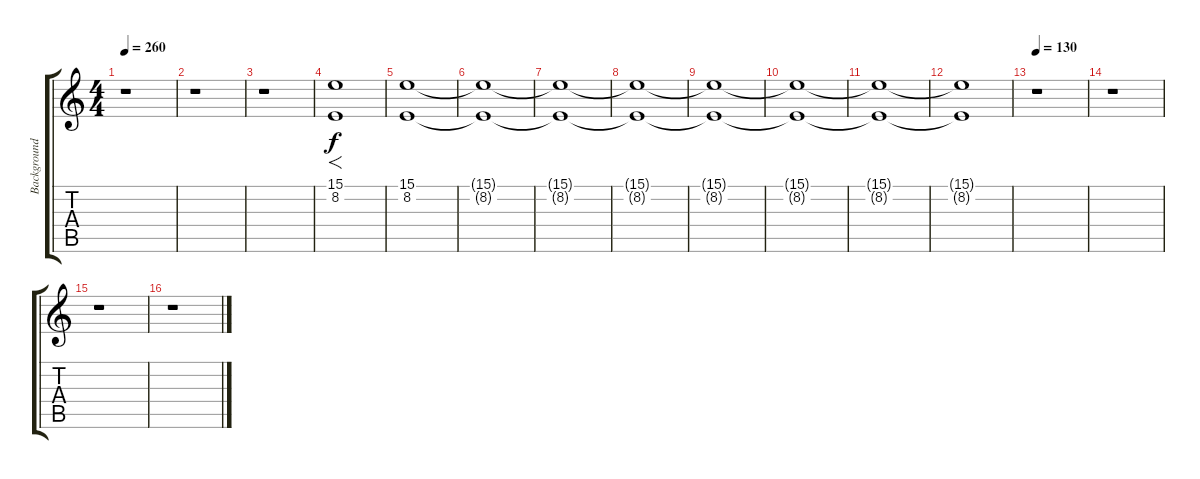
\track ("Background Vox" "Background") {instrument pad4choir}
\staff {score tabs}
\tuning (Db4 Ab3 E3 B2 Gb2 Db2) {hide}
\ts (4 4)
\tempo 260
\clef g2
\ks c
r.1{dy f} |
r.1 |
r.1 |
(15.1 8.2).1{f} |
(15.1 8.2).1 |
(15.1{t} 8.2{t}).1 |
(15.1{t} 8.2{t}).1 |
(15.1{t} 8.2{t}).1 |
(15.1{t} 8.2{t}).1 |
(15.1{t} 8.2{t}).1 |
(15.1{t} 8.2{t}).1 |
(15.1{t} 8.2{t}).1 |
\tempo 130
r.1 |
r.1 |
r.1 |
r.1
